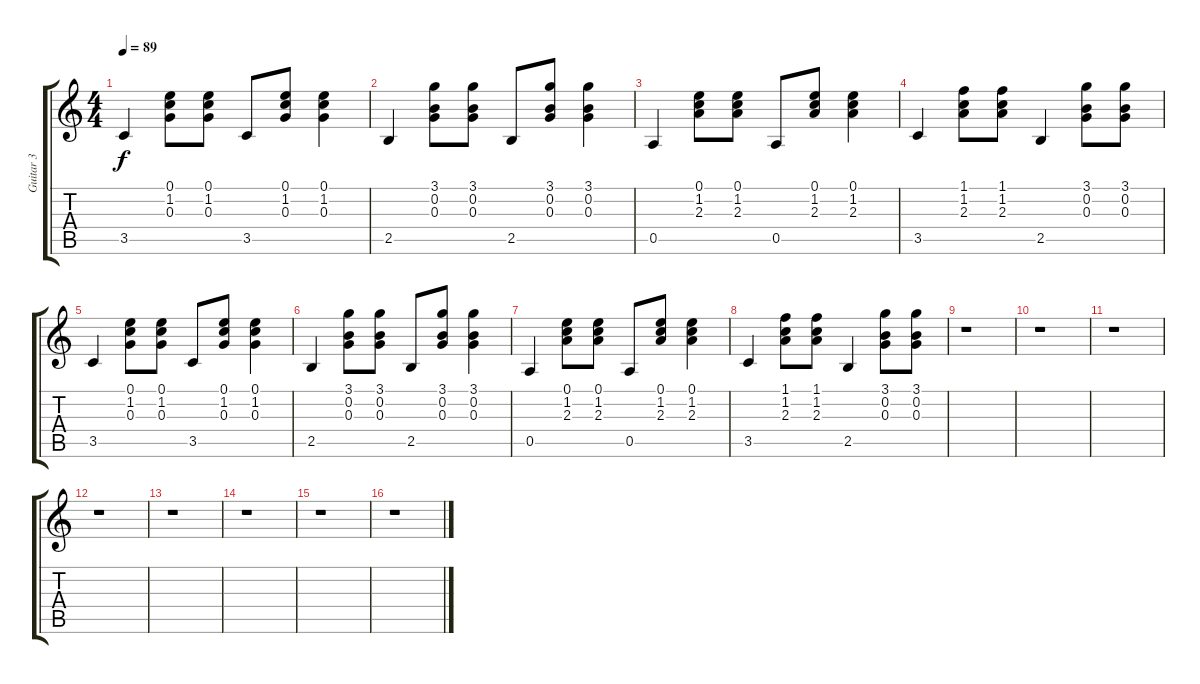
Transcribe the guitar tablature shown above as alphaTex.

\track ("Guitar 3" "Guitar 3") {instrument acousticguitarsteel}
\staff {score tabs}
\tuning (E4 B3 G3 D3 A2 E2) {hide}
\ts (4 4)
\tempo 89
\clef g2
\ks c
3.5.4{dy f} (0.1 1.2 0.3).8 (0.1 1.2 0.3).8 3.5.8 (0.1 1.2 0.3).8 (0.1 1.2 0.3).4 |
2.5.4 (3.1 0.2 0.3).8 (3.1 0.2 0.3).8 2.5.8 (3.1 0.2 0.3).8 (3.1 0.2 0.3).4 |
0.5.4 (0.1 1.2 2.3).8 (0.1 1.2 2.3).8 0.5.8 (0.1 1.2 2.3).8 (0.1 1.2 2.3).4 |
3.5.4 (1.1 1.2 2.3).8 (1.1 1.2 2.3).8 2.5.4 (3.1 0.2 0.3).8 (3.1 0.2 0.3).8 |
3.5.4 (0.1 1.2 0.3).8 (0.1 1.2 0.3).8 3.5.8 (0.1 1.2 0.3).8 (0.1 1.2 0.3).4 |
2.5.4 (3.1 0.2 0.3).8 (3.1 0.2 0.3).8 2.5.8 (3.1 0.2 0.3).8 (3.1 0.2 0.3).4 |
0.5.4 (0.1 1.2 2.3).8 (0.1 1.2 2.3).8 0.5.8 (0.1 1.2 2.3).8 (0.1 1.2 2.3).4 |
3.5.4 (1.1 1.2 2.3).8 (1.1 1.2 2.3).8 2.5.4 (3.1 0.2 0.3).8 (3.1 0.2 0.3).8 |
r.1 |
r.1 |
r.1 |
r.1 |
r.1 |
r.1 |
r.1 |
r.1
